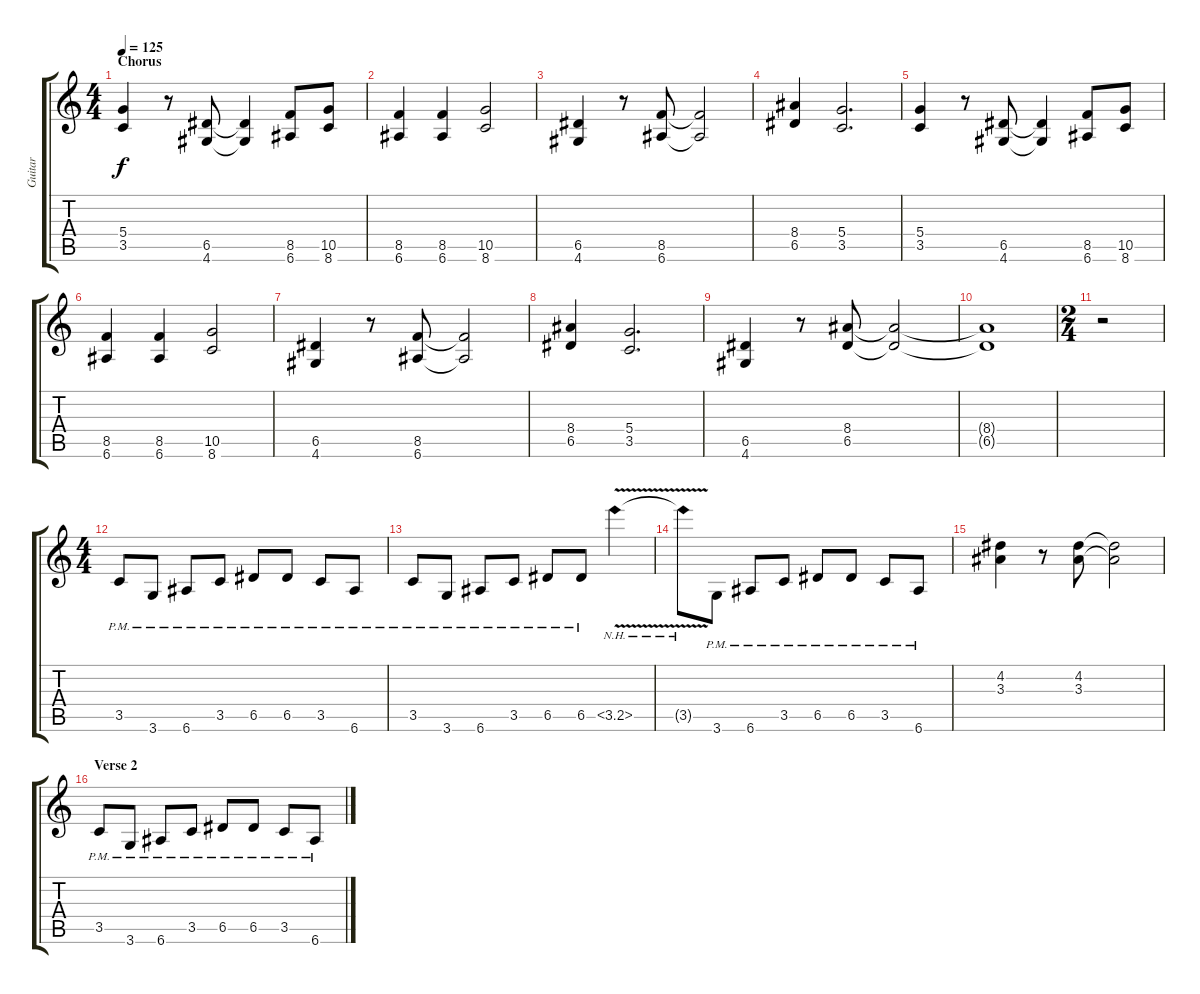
\track ("Guitar" "Guitar") {instrument distortionguitar}
\staff {score tabs}
\tuning (E4 B3 G3 D3 A2 E2) {hide}
\ts (4 4)
\section ("" "Chorus")
\tempo 125
\clef g2
\ks c
(5.4 3.5).4{dy f} r.8 (6.5 4.6).8 (6.5{t} 4.6{t}).4 (8.5 6.6).8 (10.5 8.6).8 |
(8.5 6.6).4 (8.5 6.6).4 (10.5 8.6).2 |
(6.5 4.6).4 r.8 (8.5 6.6).8 (8.5{t} 6.6{t}).2 |
(8.4 6.5).4 (5.4 3.5).2{d} |
(5.4 3.5).4 r.8 (6.5 4.6).8 (6.5{t} 4.6{t}).4 (8.5 6.6).8 (10.5 8.6).8 |
(8.5 6.6).4 (8.5 6.6).4 (10.5 8.6).2 |
(6.5 4.6).4 r.8 (8.5 6.6).8 (8.5{t} 6.6{t}).2 |
(8.4 6.5).4 (5.4 3.5).2{d} |
(6.5 4.6).4 r.8 (8.4 6.5).8 (8.4{t} 6.5{t}).2 |
(8.4{t} 6.5{t}).1 |
\ts (2 4)
r.2 |
\ts (4 4)
3.5{pm}.8 3.6{pm}.8 6.6{pm}.8 3.5{pm}.8 6.5{pm}.8 6.5{pm}.8 3.5{pm}.8 6.6{pm}.8 |
3.5{pm}.8 3.6{pm}.8 6.6{pm}.8 3.5{pm}.8 6.5{pm}.8 6.5{pm}.8 3.5{nh v}.4 |
3.5{nh v t}.8 3.6{pm}.8 6.6{pm}.8 3.5{pm}.8 6.5{pm}.8 6.5{pm}.8 3.5{pm}.8 6.6{pm}.8 |
(4.2 3.3).4 r.8 (4.2 3.3).8 (4.2{t} 3.3{t}).2 |
\section ("" "Verse 2")
3.5{pm}.8 3.6{pm}.8 6.6{pm}.8 3.5{pm}.8 6.5{pm}.8 6.5{pm}.8 3.5{pm}.8 6.6{pm}.8
